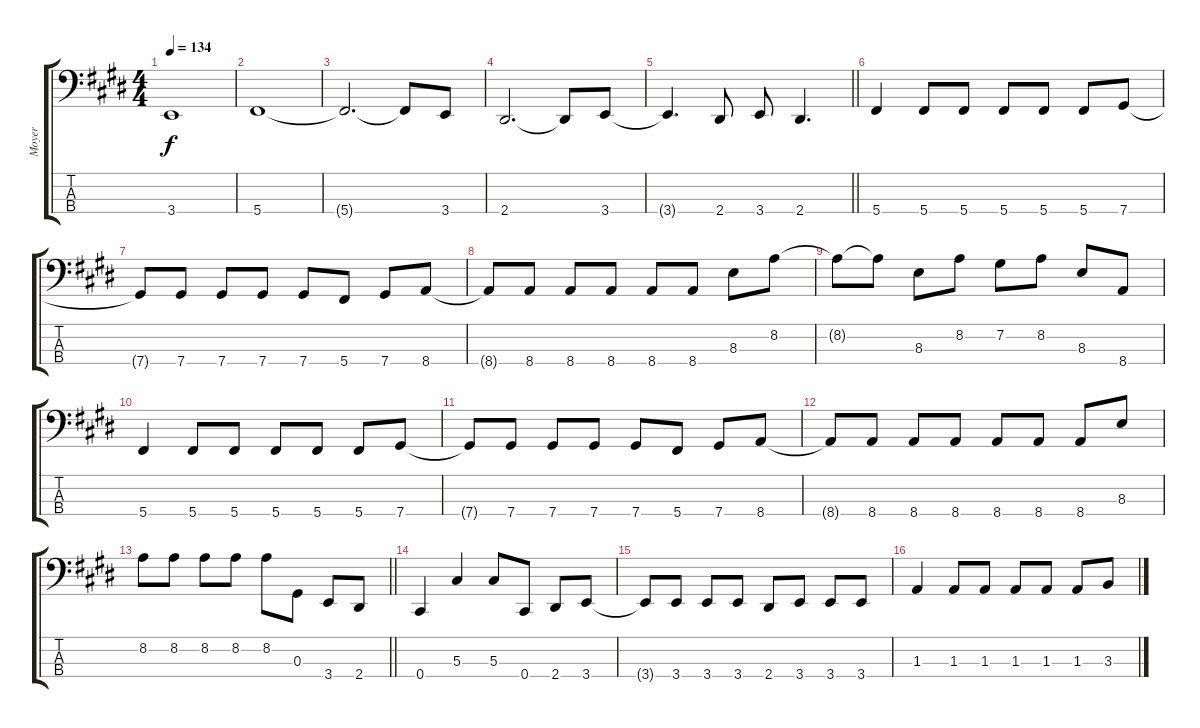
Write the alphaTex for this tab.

\track ("Moyer" "Moyer") {instrument electricbasspick}
\staff {score tabs}
\tuning (Gb2 Db2 Ab1 Db1) {hide}
\ts (4 4)
\tempo 134
\clef f4
\ks c#minor
3.4{t}.1{dy f} |
5.4.1 |
5.4{t}.2{d} 5.4{t}.8 3.4.8 |
2.4.2{d} 2.4{t}.8 3.4.8 |
\barLineRight lightlight
3.4{t}.4{d} 2.4.8 3.4.8 2.4.4{d} |
5.4.4 5.4.8 5.4.8 5.4.8 5.4.8 5.4.8 7.4.8 |
7.4{t}.8 7.4.8 7.4.8 7.4.8 7.4.8 5.4.8 7.4.8 8.4.8 |
8.4{t}.8 8.4.8 8.4.8 8.4.8 8.4.8 8.4.8 8.3.8 8.2.8 |
8.2{t}.8 8.2{t}.8 8.3.8 8.2.8 7.2.8 8.2.8 8.3.8 8.4.8 |
5.4.4 5.4.8 5.4.8 5.4.8 5.4.8 5.4.8 7.4.8 |
7.4{t}.8 7.4.8 7.4.8 7.4.8 7.4.8 5.4.8 7.4.8 8.4.8 |
8.4{t}.8 8.4.8 8.4.8 8.4.8 8.4.8 8.4.8 8.4.8 8.3.8 |
\barLineRight lightlight
8.2.8 8.2.8 8.2.8 8.2.8 8.2.8 0.3.8 3.4.8 2.4.8 |
0.4.4 5.3.4 5.3.8 0.4.8 2.4.8 3.4.8 |
3.4{t}.8 3.4.8 3.4.8 3.4.8 2.4.8 3.4.8 3.4.8 3.4.8 |
1.3.4 1.3.8 1.3.8 1.3.8 1.3.8 1.3.8 3.3.8
